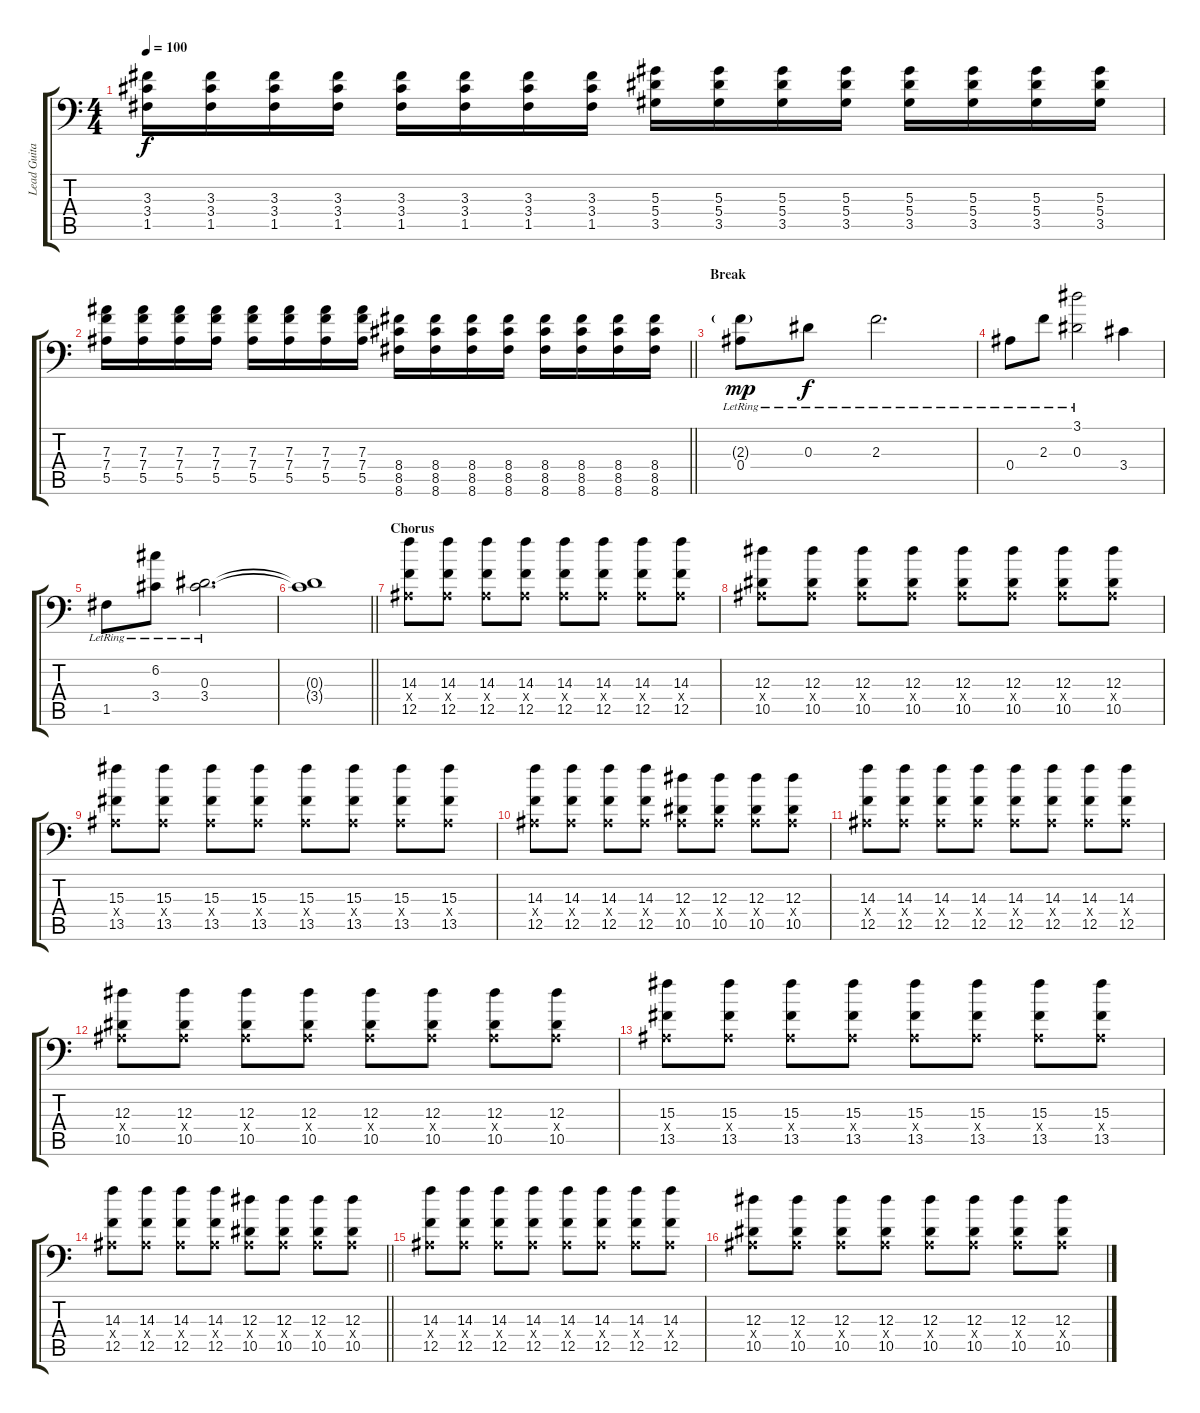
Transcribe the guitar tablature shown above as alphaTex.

\track ("Lead Guitar 2" "Lead Guita") {instrument distortionguitar}
\staff {score tabs}
\tuning (C4 G3 Eb3 Bb2 F2 Bb1) {hide}
\ts (4 4)
\tempo 100
\clef f4
\ks c
(3.3 3.4 1.5).16{dy f} (3.3 3.4 1.5).16 (3.3 3.4 1.5).16 (3.3 3.4 1.5).16 (3.3 3.4 1.5).16 (3.3 3.4 1.5).16 (3.3 3.4 1.5).16 (3.3 3.4 1.5).16 (5.3 5.4 3.5).16 (5.3 5.4 3.5).16 (5.3 5.4 3.5).16 (5.3 5.4 3.5).16 (5.3 5.4 3.5).16 (5.3 5.4 3.5).16 (5.3 5.4 3.5).16 (5.3 5.4 3.5).16 |
\barLineRight lightlight
(7.3 7.4 5.5).16 (7.3 7.4 5.5).16 (7.3 7.4 5.5).16 (7.3 7.4 5.5).16 (7.3 7.4 5.5).16 (7.3 7.4 5.5).16 (7.3 7.4 5.5).16 (7.3 7.4 5.5).16 (8.4 8.5 8.6).16 (8.4 8.5 8.6).16 (8.4 8.5 8.6).16 (8.4 8.5 8.6).16 (8.4 8.5 8.6).16 (8.4 8.5 8.6).16 (8.4 8.5 8.6).16 (8.4 8.5 8.6).16 |
\section ("" "Break")
(2.3{g lr} 0.4{lr}).8{dy mp volume 13 instrument electricguitarclean} 0.3{lr}.8{dy f} 2.3{lr}.2{d} |
0.4{lr}.8 2.3{lr}.8 (3.1 0.3{lr}).2 3.4.4 |
1.5{lr}.8 (6.2 3.4{lr}).8 (0.3{lr} 3.4{lr}).2{d} |
\barLineRight lightlight
(0.3{t} 3.4{t}).1 |
\section ("" "Chorus")
(14.3 0.4{x} 12.5).8{volume 13 balance 8 instrument overdrivenguitar} (14.3 0.4{x} 12.5).8 (14.3 0.4{x} 12.5).8 (14.3 0.4{x} 12.5).8 (14.3 0.4{x} 12.5).8 (14.3 0.4{x} 12.5).8 (14.3 0.4{x} 12.5).8 (14.3 0.4{x} 12.5).8 |
(12.3 0.4{x} 10.5).8 (12.3 0.4{x} 10.5).8 (12.3 0.4{x} 10.5).8 (12.3 0.4{x} 10.5).8 (12.3 0.4{x} 10.5).8 (12.3 0.4{x} 10.5).8 (12.3 0.4{x} 10.5).8 (12.3 0.4{x} 10.5).8 |
(15.3 0.4{x} 13.5).8 (15.3 0.4{x} 13.5).8 (15.3 0.4{x} 13.5).8 (15.3 0.4{x} 13.5).8 (15.3 0.4{x} 13.5).8 (15.3 0.4{x} 13.5).8 (15.3 0.4{x} 13.5).8 (15.3 0.4{x} 13.5).8 |
(14.3 0.4{x} 12.5).8 (14.3 0.4{x} 12.5).8 (14.3 0.4{x} 12.5).8 (14.3 0.4{x} 12.5).8 (12.3 0.4{x} 10.5).8 (12.3 0.4{x} 10.5).8 (12.3 0.4{x} 10.5).8 (12.3 0.4{x} 10.5).8 |
(14.3 0.4{x} 12.5).8 (14.3 0.4{x} 12.5).8 (14.3 0.4{x} 12.5).8 (14.3 0.4{x} 12.5).8 (14.3 0.4{x} 12.5).8 (14.3 0.4{x} 12.5).8 (14.3 0.4{x} 12.5).8 (14.3 0.4{x} 12.5).8 |
(12.3 0.4{x} 10.5).8 (12.3 0.4{x} 10.5).8 (12.3 0.4{x} 10.5).8 (12.3 0.4{x} 10.5).8 (12.3 0.4{x} 10.5).8 (12.3 0.4{x} 10.5).8 (12.3 0.4{x} 10.5).8 (12.3 0.4{x} 10.5).8 |
(15.3 0.4{x} 13.5).8 (15.3 0.4{x} 13.5).8 (15.3 0.4{x} 13.5).8 (15.3 0.4{x} 13.5).8 (15.3 0.4{x} 13.5).8 (15.3 0.4{x} 13.5).8 (15.3 0.4{x} 13.5).8 (15.3 0.4{x} 13.5).8 |
\barLineRight lightlight
(14.3 0.4{x} 12.5).8 (14.3 0.4{x} 12.5).8 (14.3 0.4{x} 12.5).8 (14.3 0.4{x} 12.5).8 (12.3 0.4{x} 10.5).8 (12.3 0.4{x} 10.5).8 (12.3 0.4{x} 10.5).8 (12.3 0.4{x} 10.5).8 |
(14.3 0.4{x} 12.5).8 (14.3 0.4{x} 12.5).8 (14.3 0.4{x} 12.5).8 (14.3 0.4{x} 12.5).8 (14.3 0.4{x} 12.5).8 (14.3 0.4{x} 12.5).8 (14.3 0.4{x} 12.5).8 (14.3 0.4{x} 12.5).8 |
(12.3 0.4{x} 10.5).8 (12.3 0.4{x} 10.5).8 (12.3 0.4{x} 10.5).8 (12.3 0.4{x} 10.5).8 (12.3 0.4{x} 10.5).8 (12.3 0.4{x} 10.5).8 (12.3 0.4{x} 10.5).8 (12.3 0.4{x} 10.5).8
